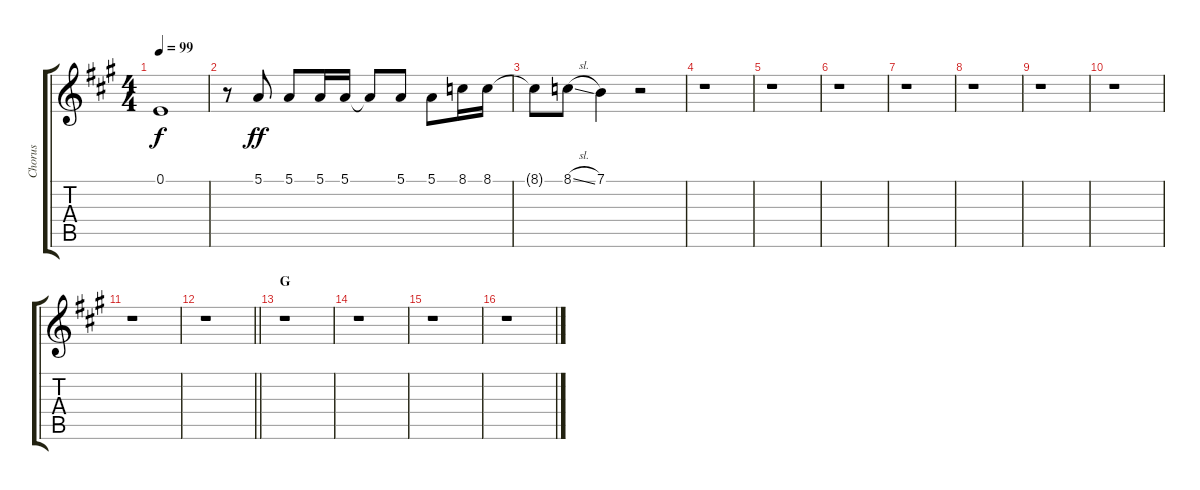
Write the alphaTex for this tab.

\track ("Chorus" "Chorus") {instrument voiceoohs}
\staff {score tabs}
\tuning (E4 B3 G3 D3 A2 E2) {hide}
\ts (4 4)
\tempo 99
\clef g2
\ks a
0.1{t}.1{dy f} |
r.8 5.1.8{dy ff} 5.1.8 5.1.16 5.1.16 5.1{t}.8 5.1.8 5.1.8 8.1.16 8.1.16 |
8.1{t}.8 8.1{sl}.8 7.1.4 r.2 |
r.1 |
r.1 |
r.1 |
r.1 |
r.1 |
r.1 |
r.1 |
r.1 |
\barLineRight lightlight
r.1 |
\section ("" "G")
r.1 |
r.1 |
r.1 |
r.1
